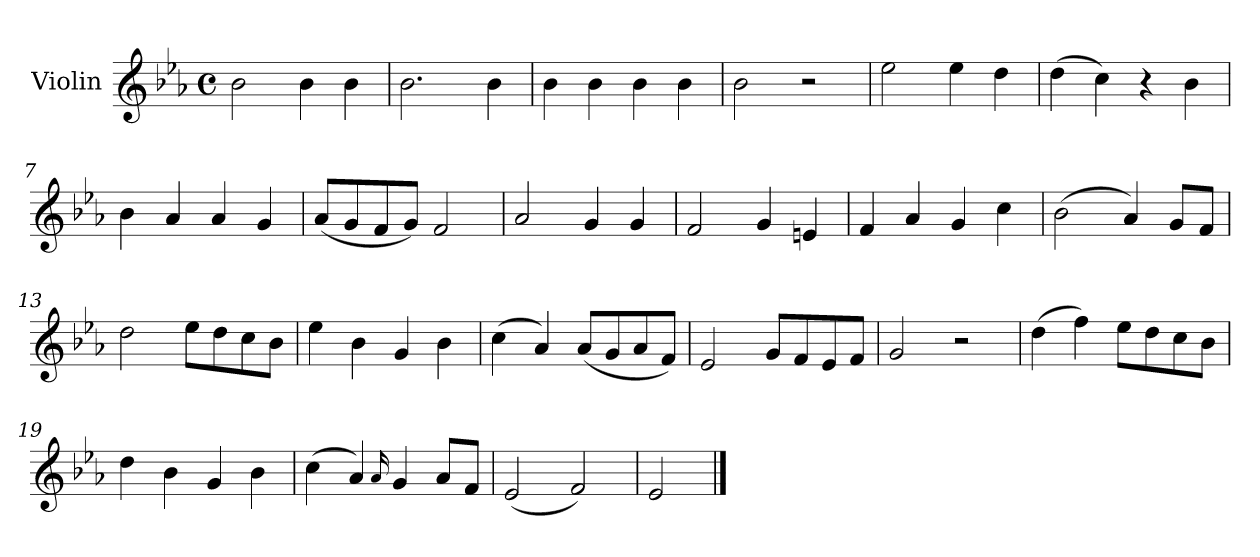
**kern
*part1
*staff1
*I"Violin
*I'Vln.
*clefG2
*k[b-e-a-]
*M4/4
*met(c)
=1
2b-\
4b-\
4b-\
=2
2.b-\
4b-\
=3
4b-\
4b-\
4b-\
4b-\
=4
2b-\
2r
=5
2ee-\
4ee-\
4dd\
=6
(>4dd\
4cc\)
4r
4b-\
=7
4b-\
4a-/
4a-/
4g/
!!LO:LB:g=z
=8
(<8a-/L
8g/
8f/
8g/J)
2f/
=9
2a-/
4g/
4g/
=10
2f/
4g/
4en/
=11
4f/
4a-/
4g/
4cc\
=12
(>2b-\
4a-/)
8g/L
8f/J
=13
2dd\
8ee-\L
8dd\
8cc\
8b-\J
=14
4ee-\
4b-\
4g/
4b-\
!!LO:LB:g=z
=15
(>4cc\
4a-/)
(<8a-/L
8g/
8a-/
8f/J)
=16
2e-/
8g/L
8f/
8e-/
8f/J
=17
2g/
2r
=18
(>4dd\
4ff\)
8ee-\L
8dd\
8cc\
8b-\J
=19
4dd\
4b-\
4g/
4b-\
=20
(>4cc\
4a-/)
16qqa-/
4g/
8a-/L
8f/J
!!LO:LB:g=z
=21
(<2e-/
2f/)
=22
2e-/
==
*-
